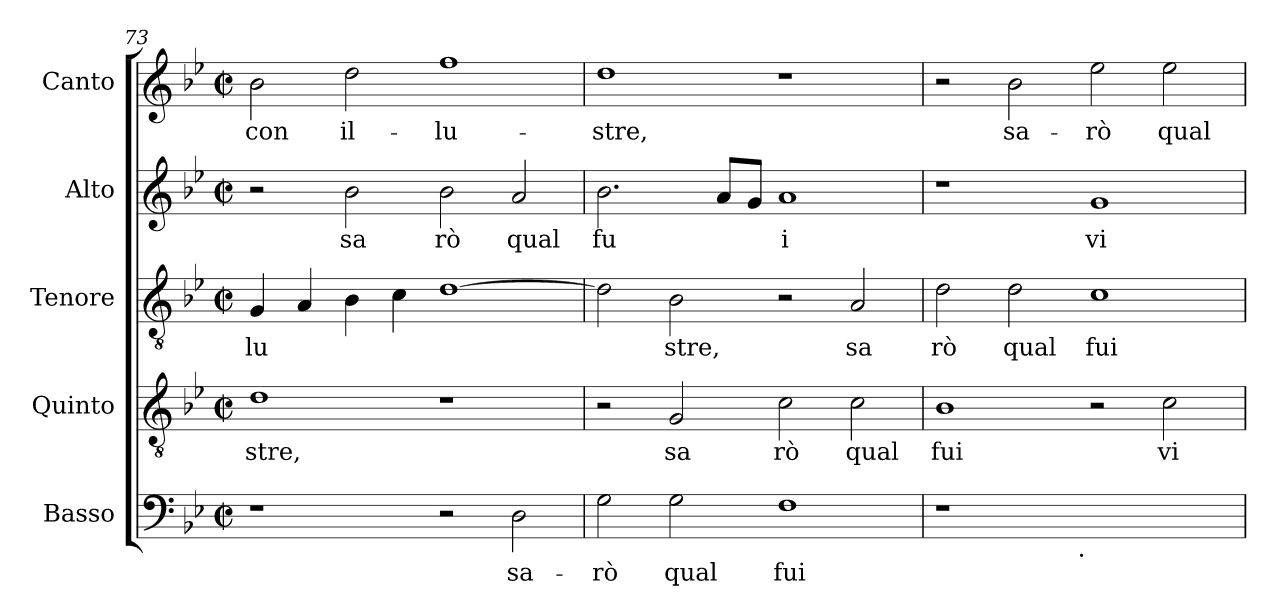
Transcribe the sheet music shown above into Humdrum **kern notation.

**kern	**text	**kern	**text	**kern	**text	**kern	**text	**kern	**text
*part5	*part5	*part4	*part4	*part3	*part3	*part2	*part2	*part1	*part1
*staff5	*staff5	*staff4	*staff4	*staff3	*staff3	*staff2	*staff2	*staff1	*staff1
*I"Basso	*	*I"Quinto	*	*I"Tenore	*	*I"Alto	*	*I"Canto	*
!!LO:PB:g=z
*clefF4	*	*clefGv2	*	*clefGv2	*	*clefG2	*	*clefG2	*
*k[b-e-]	*	*k[b-e-]	*	*k[b-e-]	*	*k[b-e-]	*	*k[b-e-]	*
*B-:	*	*B-:	*	*B-:	*	*B-:	*	*B-:	*
*M2/2	*	*M2/2	*	*M2/2	*	*M2/2	*	*M2/2	*
*met(c|)	*	*met(c|)	*	*met(c|)	*	*met(c|)	*	*met(c|)	*
=73	=73	=73	=73	=73	=73	=73	=73	=73	=73
!	!	!	!LO:LY:b:cj	!	!LO:LY:b:cj	!	!	!	!LO:LY:b
1r	.	1d	stre,	4G/	lu	2r	.	2b-\	con
!	!	!	!	!	!LO:LY:b:cj	!	!	!	!
.	.	.	.	4A/	.	.	.	.	.
!	!	!	!	!	!LO:LY:b:cj	!	!LO:LY:b:cj	!	!LO:LY:b
.	.	.	.	4B-\	.	2b-\	sa	2dd\	il-
!	!	!	!	!	!LO:LY:b:cj	!	!	!	!
.	.	.	.	4c\	.	.	.	.	.
!	!	!	!	!	!LO:LY:b:cj	!	!LO:LY:b:cj	!	!LO:LY:b
2r	.	1r	.	[>1d	.	2b-\	rò	1ff	-lu-
!	!LO:LY:b	!	!	!	!	!	!LO:LY:b:cj	!	!
2D\	sa-	.	.	.	.	2a/	qual	.	.
=74	=74	=74	=74	=74	=74	=74	=74	=74	=74
!	!LO:LY:b	!	!	!	!LO:LY:b:cj	!	!LO:LY:b:cj	!	!LO:LY:b
2G\	-rò	2r	.	2d\]	.	2.b-\	fu	1dd	-stre,
!	!LO:LY:b	!	!LO:LY:b:cj	!	!LO:LY:b:cj	!	!	!	!
2G\	qual	2G/	sa	2B-\	stre,	.	.	.	.
!	!	!	!	!	!	!	!LO:LY:b:cj	!	!
.	.	.	.	.	.	8a/L	.	.	.
!	!	!	!	!	!	!	!LO:LY:b:cj	!	!
.	.	.	.	.	.	8g/J	.	.	.
!	!LO:LY:b	!	!LO:LY:b:cj	!	!	!	!LO:LY:b:cj	!	!
1F	fui	2c\	rò	2r	.	1a	i	1r	.
!	!	!	!LO:LY:b:cj	!	!LO:LY:b:cj	!	!	!	!
.	.	2c\	qual	2A/	sa	.	.	.	.
=75	=75	=75	=75	=75	=75	=75	=75	=75	=75
!	!	!	!LO:LY:b:cj	!	!LO:LY:b:cj	!	!	!	!
*^	*	*	*	*	*	*	*	*	*
1r	2ryy	.	1B-	fui	2d\	rò	1r	.	2r	.
!	!	!	!	!	!	!LO:LY:b:cj	!	!	!	!LO:LY:b
.	4...ryy	.	.	.	2d\	qual	.	.	2b-\	sa-
!	!LO:TX:b:t=.	!	!	!	!	!	!	!	!	!
.	1ryy	.	.	.	.	.	.	.	.	.
!	!	!	!	!	!	!LO:LY:b:cj	!	!LO:LY:b:cj	!	!LO:LY:b
1ryy	.	.	2r	.	1c	fui	1g	vi	2ee-\	-rò
!	!	!	!	!LO:LY:b:cj	!	!	!	!	!	!LO:LY:b
.	.	.	2c\	vi	.	.	.	.	2ee-\	qual
.	32ryy	.	.	.	.	.	.	.	.	.
*v	*v	*	*	*	*	*	*	*	*	*
=	=	=	=	=	=	=	=	=	=
*-	*-	*-	*-	*-	*-	*-	*-	*-	*-
